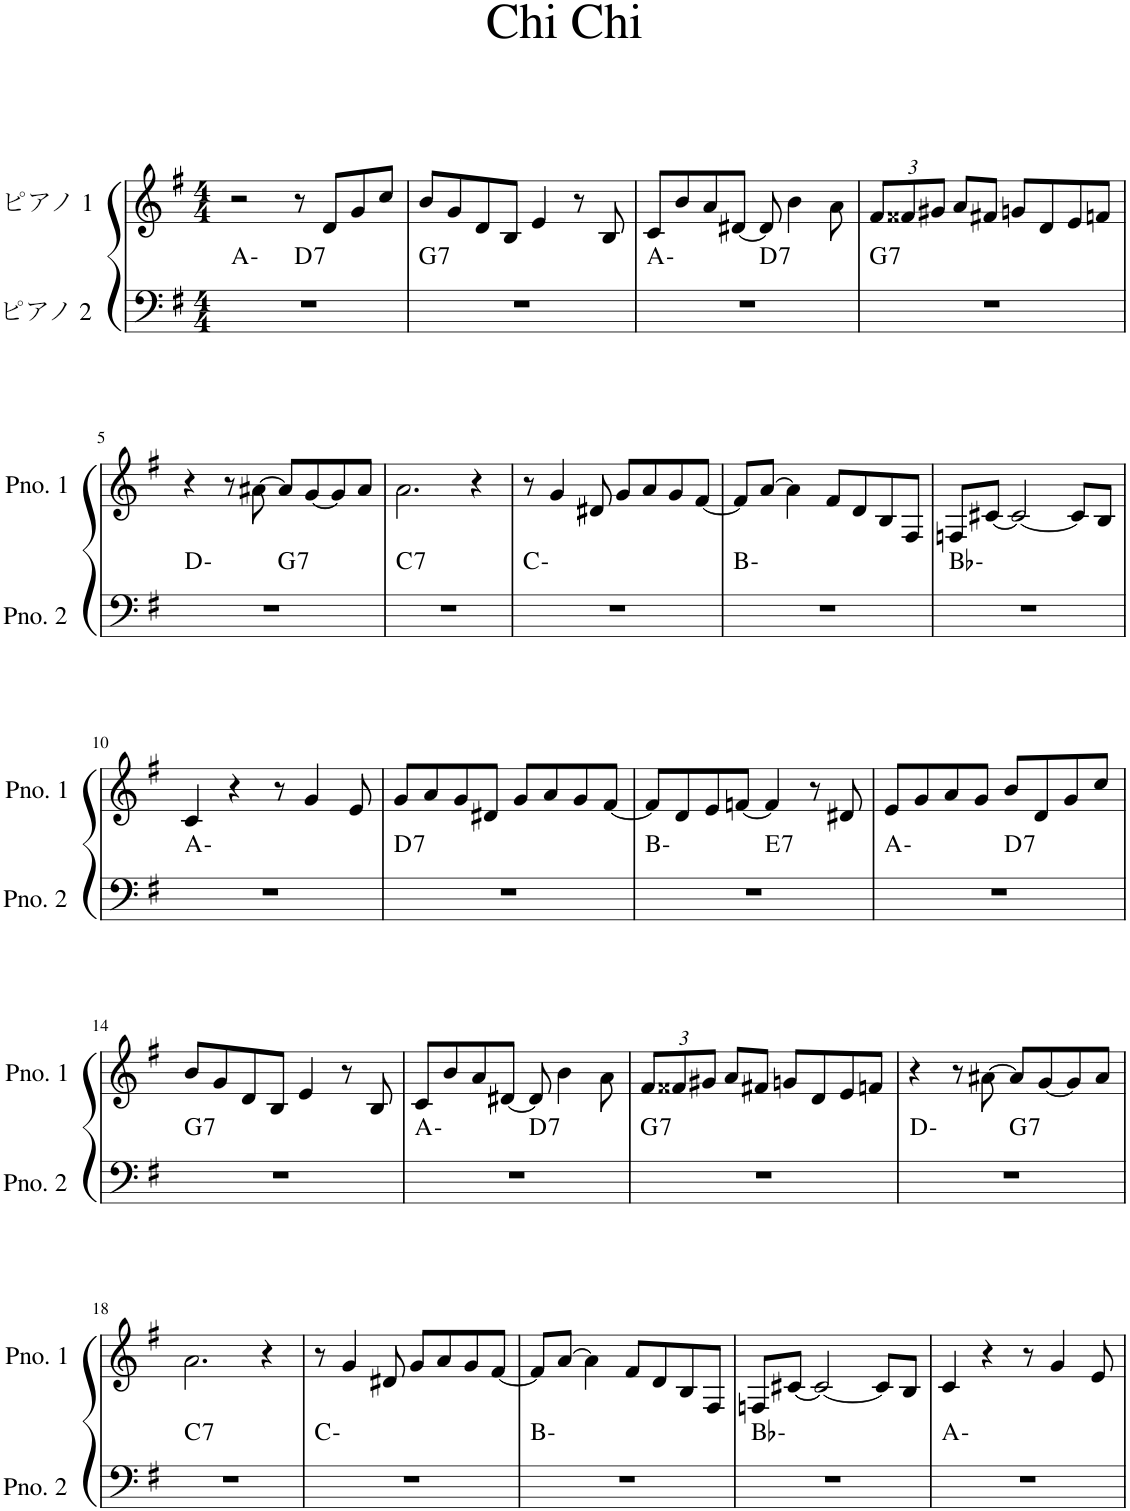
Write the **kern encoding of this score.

**kern	**harte	**kern
*part2	*part2	*part1
*staff2	*	*staff1
*I"ピアノ 2	*	*I"ピアノ 1
*clefF4	*	*clefG2
*k[f#]	*	*k[f#]
*M4/4	*	*M4/4
=1	=1	=1
*^	*	*
1r	2ryy	A:min	2r
!	!	!LO:H:kt=7	!
.	2ryy	D:7	8r
.	.	.	8d/L
.	.	.	8g/
.	.	.	8cc/J
=2	=2	=2	=2
!	!	!LO:H:kt=7	!
*v	*v	*	*
1r	G:7	8b/L
.	.	8g/
.	.	8d/
.	.	8B/J
.	.	4e/
.	.	8r
.	.	8B/
=3	=3	=3
*^	*	*
1r	2ryy	A:min	8c/L
.	.	.	8b/
.	.	.	8a/
.	.	.	[8d#X/J
!	!	!LO:H:kt=7	!
.	2ryy	D:7	8d#/]
.	.	.	4b\
.	.	.	8a\
*v	*v	*	*
=4	=4	=4
*	*	*Xbrackettup
*^	*	*
!	!	!LO:H:kt=7	!
*v	*v	*	*
1r	G:7	12f#/L
.	.	12f##X/
.	.	12g#X/J
.	.	8a/L
.	.	8f#X/J
.	.	8gn/L
.	.	8d/
.	.	8e/
.	.	8fn/J
!!LO:LB:g=z
=5	=5	=5
*^	*	*
1r	2ryy	D:min	4r
.	.	.	8r
.	.	.	[8a#X\
!	!	!LO:H:kt=7	!
.	2ryy	G:7	8a#/L]
.	.	.	[8g/
.	.	.	8g/]
.	.	.	8a#/J
=6	=6	=6	=6
!	!	!LO:H:kt=7	!
*v	*v	*	*
1r	C:7	2.a\
.	.	4r
=7	=7	=7
1r	C:min	8r
.	.	4g/
.	.	8d#X/
.	.	8g/L
.	.	8a/
.	.	8g/
.	.	[8f#/J
=8	=8	=8
1r	B:min	8f#/L]
.	.	[8a/J
.	.	4a\]
.	.	8f#/L
.	.	8d/
.	.	8B/
.	.	8F#/J
=9	=9	=9
1r	Bb:min	8Fn/L
.	.	[8c#X/J
.	.	2c#/_
.	.	8c#/L]
.	.	8B/J
!!LO:LB:g=z
=10	=10	=10
1r	A:min	4c/
.	.	4r
.	.	8r
.	.	4g/
.	.	8e/
=11	=11	=11
!	!LO:H:kt=7	!
1r	D:7	8g/L
.	.	8a/
.	.	8g/
.	.	8d#X/J
.	.	8g/L
.	.	8a/
.	.	8g/
.	.	[8f#/J
=12	=12	=12
*^	*	*
1r	2ryy	B:min	8f#/L]
.	.	.	8d/
.	.	.	8e/
.	.	.	[8fn/J
!	!	!LO:H:kt=7	!
.	2ryy	E:7	4f/]
.	.	.	8r
.	.	.	8d#X/
=13	=13	=13	=13
1r	2ryy	A:min	8e/L
.	.	.	8g/
.	.	.	8a/
.	.	.	8g/J
!	!	!LO:H:kt=7	!
.	2ryy	D:7	8b/L
.	.	.	8d/
.	.	.	8g/
.	.	.	8cc/J
!!LO:LB:g=z
=14	=14	=14	=14
!	!	!LO:H:kt=7	!
*v	*v	*	*
1r	G:7	8b/L
.	.	8g/
.	.	8d/
.	.	8B/J
.	.	4e/
.	.	8r
.	.	8B/
=15	=15	=15
*^	*	*
1r	2ryy	A:min	8c/L
.	.	.	8b/
.	.	.	8a/
.	.	.	[8d#X/J
!	!	!LO:H:kt=7	!
.	2ryy	D:7	8d#/]
.	.	.	4b\
.	.	.	8a\
=16	=16	=16	=16
!	!	!LO:H:kt=7	!
*v	*v	*	*
1r	G:7	12f#/L
.	.	12f##X/
.	.	12g#X/J
.	.	8a/L
.	.	8f#X/J
.	.	8gn/L
.	.	8d/
.	.	8e/
.	.	8fn/J
=17	=17	=17
*^	*	*
1r	2ryy	D:min	4r
.	.	.	8r
.	.	.	[8a#X\
!	!	!LO:H:kt=7	!
.	2ryy	G:7	8a#/L]
.	.	.	[8g/
.	.	.	8g/]
.	.	.	8a#/J
!!LO:LB:g=z
=18	=18	=18	=18
!	!	!LO:H:kt=7	!
*v	*v	*	*
1r	C:7	2.a\
.	.	4r
=19	=19	=19
1r	C:min	8r
.	.	4g/
.	.	8d#X/
.	.	8g/L
.	.	8a/
.	.	8g/
.	.	[8f#/J
=20	=20	=20
1r	B:min	8f#/L]
.	.	[8a/J
.	.	4a\]
.	.	8f#/L
.	.	8d/
.	.	8B/
.	.	8F#/J
=21	=21	=21
1r	Bb:min	8Fn/L
.	.	[8c#X/J
.	.	2c#/_
.	.	8c#/L]
.	.	8B/J
=22	=22	=22
1r	A:min	4c/
.	.	4r
.	.	8r
.	.	4g/
.	.	8e/
=	=	=
*-	*-	*-
